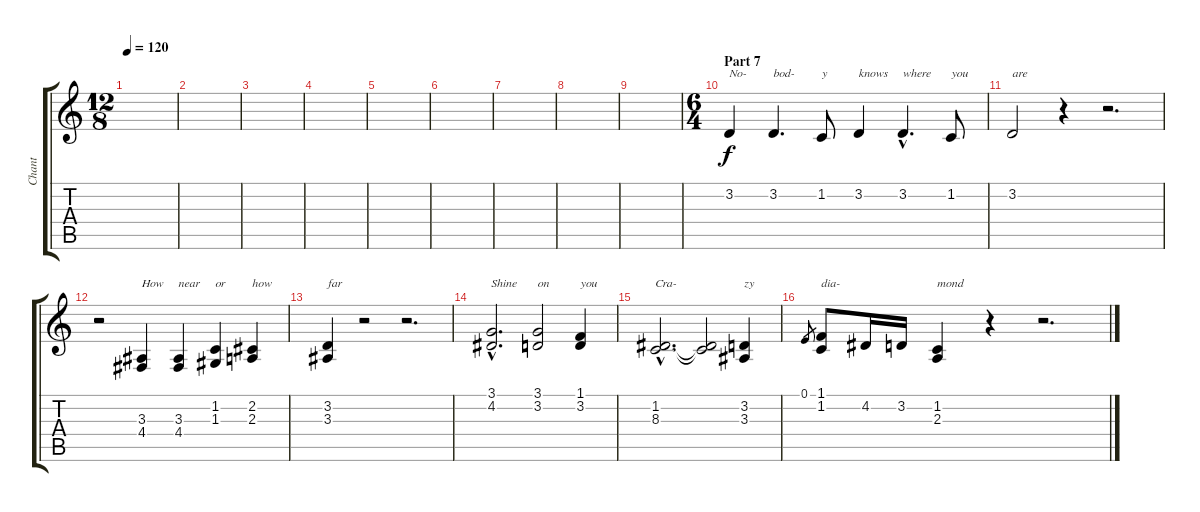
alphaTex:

\track ("Chant" "Chant") {instrument sopranosax}
\staff {score tabs}
\tuning (E4 B3 G3 D3 A2 E2) {hide}
\ts (12 8)
\tempo 120
\clef g2
\ks c
|
|
|
|
|
|
|
|
|
\ts (6 4)
\section ("" "Part 7")
3.2.4{txt "No-"} 3.2.4{d txt "bod-"} 1.2.8{txt "y"} 3.2.4{txt "knows"} 3.2{hac}.4{d txt "where"} 1.2.8{txt "you"} |
3.2.2{txt "are"} r.4 r.2{d} |
r.2 (3.3 4.4).4{txt "How"} (3.3 4.4).4{txt "near"} (1.2 1.3).4{txt "or"} (2.2 2.3).4{txt "how"} |
(3.2 3.3).4{txt "far"} r.2 r.2{d} |
(3.1{hac} 4.2{hac}).2{d txt "Shine"} (3.1 3.2).2{txt "on"} (1.1 3.2).4{txt "you"} |
(1.2{hac} 8.3{hac}).2{d txt "Cra-"} (1.2{t} 8.3{t}).2 (3.2 3.3).4{txt "zy"} |
0.1.8{gr} (1.1 1.2).8{txt "dia-"} 4.2.16 3.2.16 (1.2 2.3).4{txt "mond"} r.4 r.2{d}
